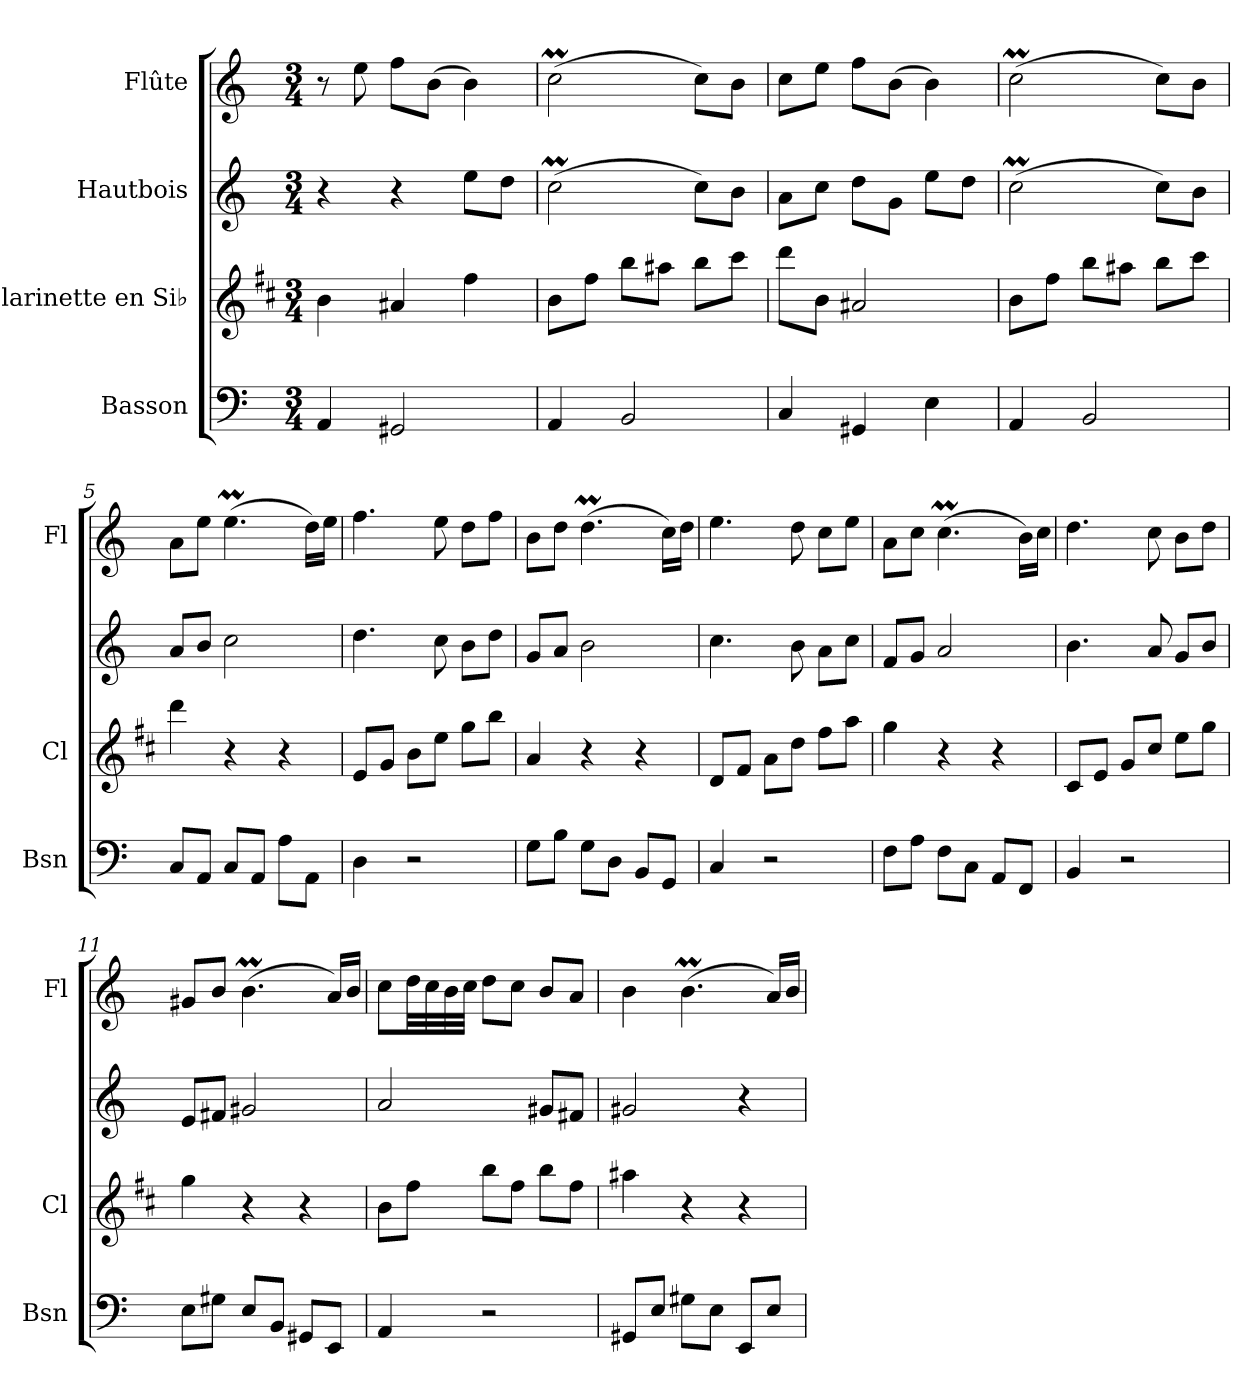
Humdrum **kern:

**kern	**kern	**kern	**kern
*part4	*part3	*part2	*part1
*staff4	*staff3	*staff2	*staff1
*I"Basson	*I"Clarinette en Si♭	*I"Hautbois	*I"Flûte
*I'Bsn	*I'Cl	*	*I'Fl
*clefF4	*clefG2	*clefG2	*clefG2
*	*ITrd1c2	*	*
*k[]	*k[]	*k[]	*k[]
*M3/4	*M3/4	*M3/4	*M3/4
*MM120	*MM120	*MM120	*MM120
=1	=1	=1	=1
4AA/	4a\	4r	8r
.	.	.	8ee\
2GG#X/	4g#X/	4r	8ff\L
.	.	.	(8b\J
.	4ee\	8ee\L	4b\)
.	.	8dd\J	.
=2	=2	=2	=2
4AA/	8a\L	(2ccM\	(2ccM\
.	8ee\J	.	.
2BB/	8aa\L	.	.
.	8gg#X\J	.	.
.	8aa\L	8cc\L)	8cc\L)
.	8bb\J	8b\J	8b\J
=3	=3	=3	=3
4C/	8ccc\L	8a\L	8cc\L
.	8a\J	8cc\J	8ee\J
4GG#X/	2g#X/	8dd\L	8ff\L
.	.	8g\J	(8b\J
4E\	.	8ee\L	4b\)
.	.	8dd\J	.
=4	=4	=4	=4
4AA/	8a\L	(2ccM\	(2ccM\
.	8ee\J	.	.
2BB/	8aa\L	.	.
.	8gg#X\J	.	.
.	8aa\L	8cc\L)	8cc\L)
.	8bb\J	8b\J	8b\J
!!LO:LB:g=z
=5	=5	=5	=5
8C/L	4ccc\	8a/L	8a\L
8AA/J	.	8b/J	8ee\J
8C/L	4r	2cc\	(4.eem\
8AA/J	.	.	.
8A\L	4r	.	.
8AA\J	.	.	16dd\LL)
.	.	.	16ee\JJ
=6	=6	=6	=6
4D\	8d/L	4.dd\	4.ff\
.	8f/J	.	.
2r	8a\L	.	.
.	8dd\J	8cc\	8ee\
.	8ff\L	8b\L	8dd\L
.	8aa\J	8dd\J	8ff\J
=7	=7	=7	=7
8G\L	4g/	8g/L	8b\L
8B\J	.	8a/J	8dd\J
8G\L	4r	2b\	(4.ddM\
8D\J	.	.	.
8BB/L	4r	.	.
8GG/J	.	.	16cc\LL)
.	.	.	16dd\JJ
=8	=8	=8	=8
4C/	8c/L	4.cc\	4.ee\
.	8e/J	.	.
2r	8g\L	.	.
.	8cc\J	8b\	8dd\
.	8ee\L	8a\L	8cc\L
.	8gg\J	8cc\J	8ee\J
=9	=9	=9	=9
8F\L	4ff\	8f/L	8a\L
8A\J	.	8g/J	8cc\J
8F\L	4r	2a/	(4.ccM\
8C\J	.	.	.
8AA/L	4r	.	.
8FF/J	.	.	16b\LL)
.	.	.	16cc\JJ
=10	=10	=10	=10
4BB/	8B/L	4.b\	4.dd\
.	8d/J	.	.
2r	8f/L	.	.
.	8b/J	8a/	8cc\
.	8dd\L	8g/L	8b\L
.	8ff\J	8b/J	8dd\J
!!LO:LB:g=z
=11	=11	=11	=11
8E\L	4ff\	8e/L	8g#X/L
8G#X\J	.	8f#X/J	8b/J
8E/L	4r	2g#X/	(4.bm\
8BB/J	.	.	.
8GG#X/L	4r	.	.
8EE/J	.	.	16a/LL)
.	.	.	16b/JJ
=12	=12	=12	=12
4AA/	8a\L	2a/	8cc\L
.	8ee\J	.	32dd\LL
.	.	.	32cc\
.	.	.	32b\
.	.	.	32cc\JJJ
2r	8aa\L	.	8dd\L
.	8ee\J	.	8cc\J
.	8aa\L	8g#X/L	8b/L
.	8ee\J	8f#X/J	8a/J
=13	=13	=13	=13
8GG#X/L	4gg#X\	2g#X/	4b\
8E/J	.	.	.
8G#X\L	4r	.	(4.bm\
8E\J	.	.	.
8EE/L	4r	4r	.
8E/J	.	.	16a/LL)
.	.	.	16b/JJ
=	=	=	=
*-	*-	*-	*-
